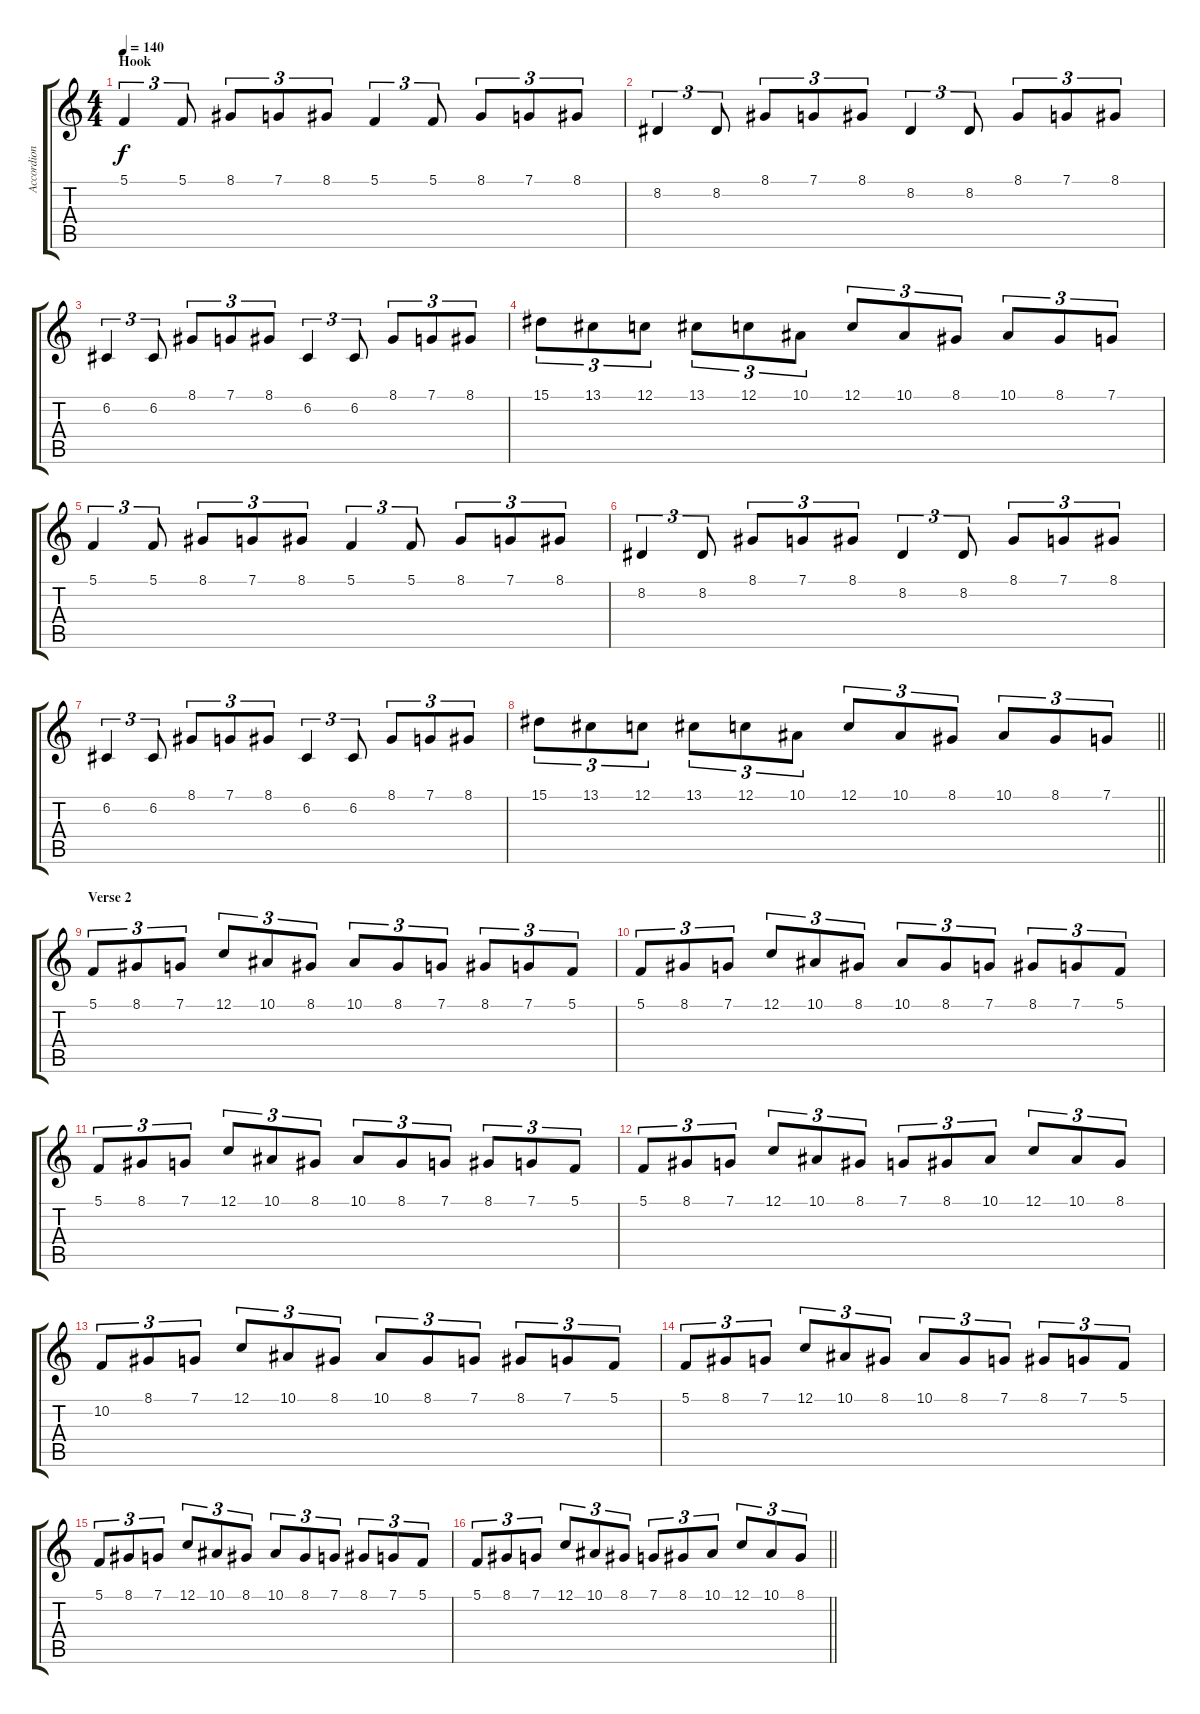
\track ("Accordion" "Accordion") {instrument accordion}
\staff {score tabs}
\tuning (C4 G3 Eb3 Bb2 F2 C2) {hide}
\ts (4 4)
\section ("" "Hook")
\tempo 140
\clef g2
\ks c
5.1.4{tu (3 2) dy f} 5.1.8{tu (3 2)} 8.1.8{tu (3 2)} 7.1.8{tu (3 2)} 8.1.8{tu (3 2)} 5.1.4{tu (3 2)} 5.1.8{tu (3 2)} 8.1.8{tu (3 2)} 7.1.8{tu (3 2)} 8.1.8{tu (3 2)} |
8.2.4{tu (3 2)} 8.2.8{tu (3 2)} 8.1.8{tu (3 2)} 7.1.8{tu (3 2)} 8.1.8{tu (3 2)} 8.2.4{tu (3 2)} 8.2.8{tu (3 2)} 8.1.8{tu (3 2)} 7.1.8{tu (3 2)} 8.1.8{tu (3 2)} |
6.2.4{tu (3 2)} 6.2.8{tu (3 2)} 8.1.8{tu (3 2)} 7.1.8{tu (3 2)} 8.1.8{tu (3 2)} 6.2.4{tu (3 2)} 6.2.8{tu (3 2)} 8.1.8{tu (3 2)} 7.1.8{tu (3 2)} 8.1.8{tu (3 2)} |
15.1.8{tu (3 2)} 13.1.8{tu (3 2)} 12.1.8{tu (3 2)} 13.1.8{tu (3 2)} 12.1.8{tu (3 2)} 10.1.8{tu (3 2)} 12.1.8{tu (3 2)} 10.1.8{tu (3 2)} 8.1.8{tu (3 2)} 10.1.8{tu (3 2)} 8.1.8{tu (3 2)} 7.1.8{tu (3 2)} |
5.1.4{tu (3 2)} 5.1.8{tu (3 2)} 8.1.8{tu (3 2)} 7.1.8{tu (3 2)} 8.1.8{tu (3 2)} 5.1.4{tu (3 2)} 5.1.8{tu (3 2)} 8.1.8{tu (3 2)} 7.1.8{tu (3 2)} 8.1.8{tu (3 2)} |
8.2.4{tu (3 2)} 8.2.8{tu (3 2)} 8.1.8{tu (3 2)} 7.1.8{tu (3 2)} 8.1.8{tu (3 2)} 8.2.4{tu (3 2)} 8.2.8{tu (3 2)} 8.1.8{tu (3 2)} 7.1.8{tu (3 2)} 8.1.8{tu (3 2)} |
6.2.4{tu (3 2)} 6.2.8{tu (3 2)} 8.1.8{tu (3 2)} 7.1.8{tu (3 2)} 8.1.8{tu (3 2)} 6.2.4{tu (3 2)} 6.2.8{tu (3 2)} 8.1.8{tu (3 2)} 7.1.8{tu (3 2)} 8.1.8{tu (3 2)} |
\barLineRight lightlight
15.1.8{tu (3 2)} 13.1.8{tu (3 2)} 12.1.8{tu (3 2)} 13.1.8{tu (3 2)} 12.1.8{tu (3 2)} 10.1.8{tu (3 2)} 12.1.8{tu (3 2)} 10.1.8{tu (3 2)} 8.1.8{tu (3 2)} 10.1.8{tu (3 2)} 8.1.8{tu (3 2)} 7.1.8{tu (3 2)} |
\section ("" "Verse 2")
5.1.8{tu (3 2)} 8.1.8{tu (3 2)} 7.1.8{tu (3 2)} 12.1.8{tu (3 2)} 10.1.8{tu (3 2)} 8.1.8{tu (3 2)} 10.1.8{tu (3 2)} 8.1.8{tu (3 2)} 7.1.8{tu (3 2)} 8.1.8{tu (3 2)} 7.1.8{tu (3 2)} 5.1.8{tu (3 2)} |
5.1.8{tu (3 2)} 8.1.8{tu (3 2)} 7.1.8{tu (3 2)} 12.1.8{tu (3 2)} 10.1.8{tu (3 2)} 8.1.8{tu (3 2)} 10.1.8{tu (3 2)} 8.1.8{tu (3 2)} 7.1.8{tu (3 2)} 8.1.8{tu (3 2)} 7.1.8{tu (3 2)} 5.1.8{tu (3 2)} |
5.1.8{tu (3 2)} 8.1.8{tu (3 2)} 7.1.8{tu (3 2)} 12.1.8{tu (3 2)} 10.1.8{tu (3 2)} 8.1.8{tu (3 2)} 10.1.8{tu (3 2)} 8.1.8{tu (3 2)} 7.1.8{tu (3 2)} 8.1.8{tu (3 2)} 7.1.8{tu (3 2)} 5.1.8{tu (3 2)} |
5.1.8{tu (3 2)} 8.1.8{tu (3 2)} 7.1.8{tu (3 2)} 12.1.8{tu (3 2)} 10.1.8{tu (3 2)} 8.1.8{tu (3 2)} 7.1.8{tu (3 2)} 8.1.8{tu (3 2)} 10.1.8{tu (3 2)} 12.1.8{tu (3 2)} 10.1.8{tu (3 2)} 8.1.8{tu (3 2)} |
10.2.8{tu (3 2)} 8.1.8{tu (3 2)} 7.1.8{tu (3 2)} 12.1.8{tu (3 2)} 10.1.8{tu (3 2)} 8.1.8{tu (3 2)} 10.1.8{tu (3 2)} 8.1.8{tu (3 2)} 7.1.8{tu (3 2)} 8.1.8{tu (3 2)} 7.1.8{tu (3 2)} 5.1.8{tu (3 2)} |
5.1.8{tu (3 2)} 8.1.8{tu (3 2)} 7.1.8{tu (3 2)} 12.1.8{tu (3 2)} 10.1.8{tu (3 2)} 8.1.8{tu (3 2)} 10.1.8{tu (3 2)} 8.1.8{tu (3 2)} 7.1.8{tu (3 2)} 8.1.8{tu (3 2)} 7.1.8{tu (3 2)} 5.1.8{tu (3 2)} |
5.1.8{tu (3 2)} 8.1.8{tu (3 2)} 7.1.8{tu (3 2)} 12.1.8{tu (3 2)} 10.1.8{tu (3 2)} 8.1.8{tu (3 2)} 10.1.8{tu (3 2)} 8.1.8{tu (3 2)} 7.1.8{tu (3 2)} 8.1.8{tu (3 2)} 7.1.8{tu (3 2)} 5.1.8{tu (3 2)} |
\barLineRight lightlight
5.1.8{tu (3 2)} 8.1.8{tu (3 2)} 7.1.8{tu (3 2)} 12.1.8{tu (3 2)} 10.1.8{tu (3 2)} 8.1.8{tu (3 2)} 7.1.8{tu (3 2)} 8.1.8{tu (3 2)} 10.1.8{tu (3 2)} 12.1.8{tu (3 2)} 10.1.8{tu (3 2)} 8.1.8{tu (3 2)}
